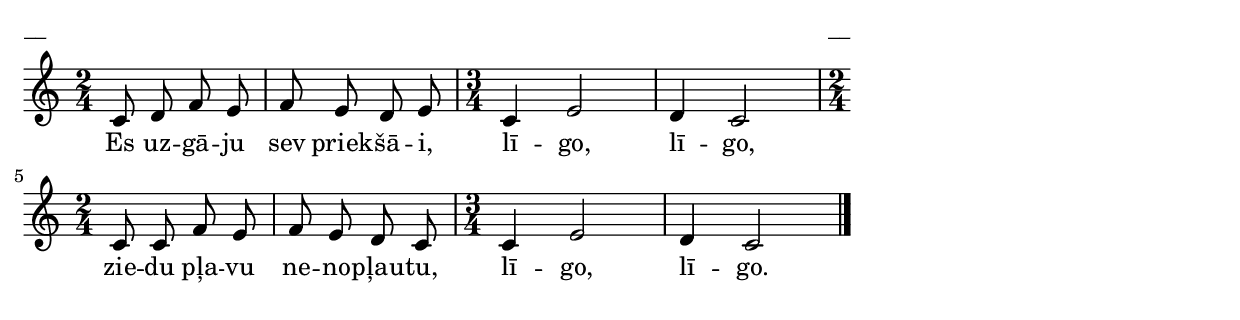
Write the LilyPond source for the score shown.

\version "2.13.16"
%\header {
%    title = "Es uzgāju sev priekšāi",AA lapas, Jāņi
%}
\paper {
line-width = 14\cm
left-margin = 0.4\cm
between-system-padding = 0.1\cm
between-system-space = 0.1\cm
}
\layout {
indent = #0
ragged-last = ##f
}

voiceA = \relative c' {
\clef "treble"
\key c \major
\time 2/4
c8 d f e |
f8 e d e |
\time 3/4
c4 e2 |
d4 c2 |
\time 2/4
c8 c f e |
f8 e d c |
\time 3/4
c4 e2 |
d4 c2 |
\bar "|."
} 

lyricA = \lyricmode {
Es uz -- gā -- ju sev priek -- šā -- i, lī -- go, lī -- go, zie -- du pļa -- vu ne -- no -- pļau -- tu, lī -- go, lī -- go.
} 

fullScore = <<
\new Staff {
<<
\new Voice = "voiceA" { \oneVoice \autoBeamOff \voiceA }
\lyricsto "voiceA" \new Lyrics \lyricA
>>
}
>>

\score {
\fullScore
\header { piece = "__" opus = "__" }
}
\markup { \with-color #(x11-color 'white) \sans \smaller "__" }
\score {
\unfoldRepeats
\fullScore
\midi {
\context { \Staff \remove "Staff_performer" }
\context { \Voice \consists "Staff_performer" }
}
}


